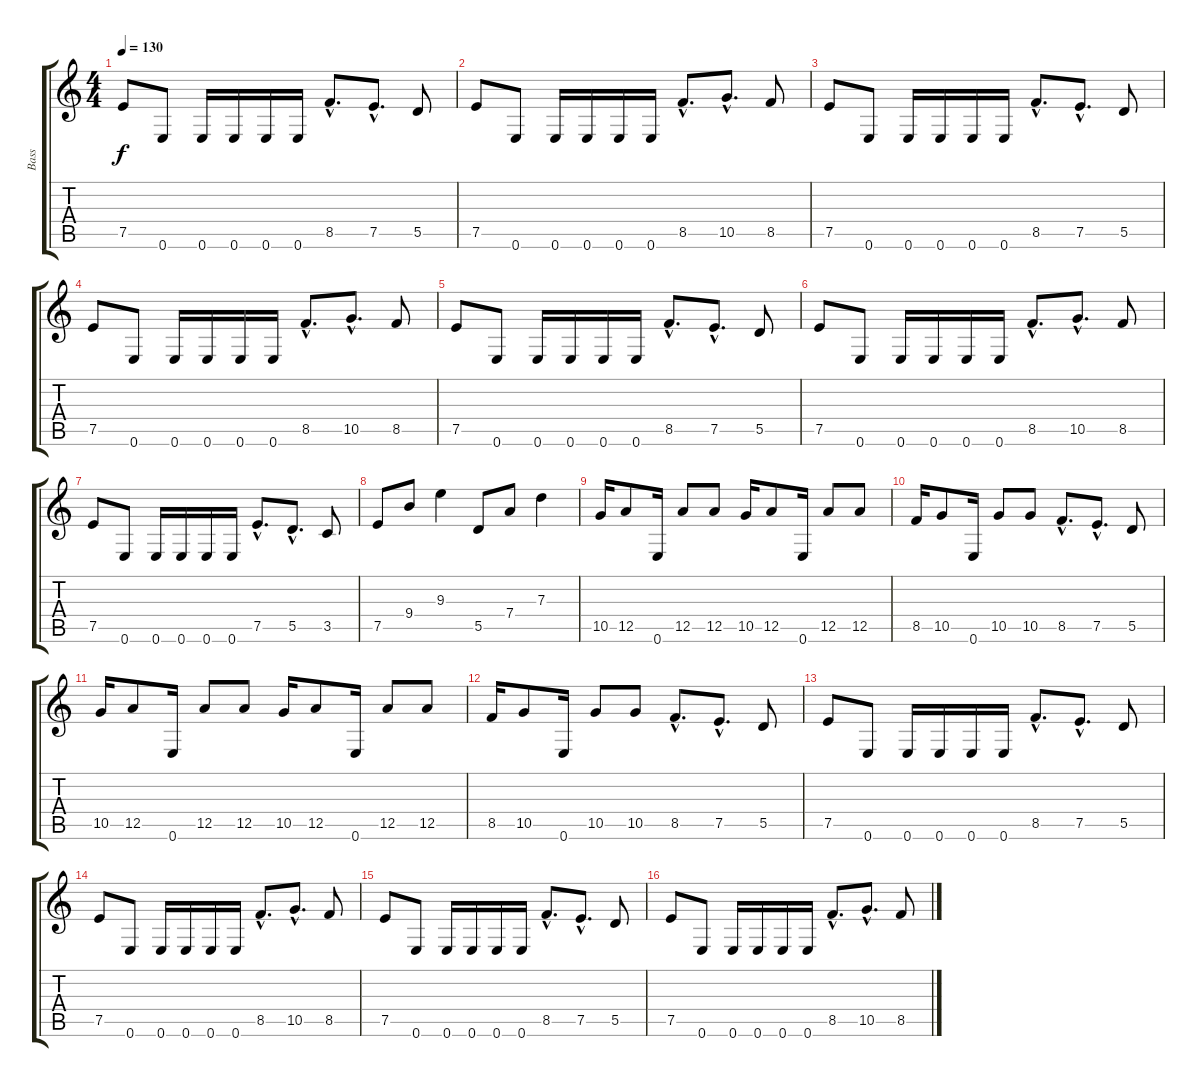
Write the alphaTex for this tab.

\track ("Bass" "Bass") {instrument electricbassfinger}
\staff {score tabs}
\tuning (E4 B3 G3 D3 A2 E2) {hide}
\ts (4 4)
\tempo 130
\clef g2
\ks c
7.5.8{dy f instrument electricbassfinger} 0.6.8 0.6.16 0.6.16 0.6.16 0.6.16 8.5{hac}.8{d} 7.5{hac}.8{d} 5.5.8 |
7.5.8 0.6.8 0.6.16 0.6.16 0.6.16 0.6.16 8.5{hac}.8{d} 10.5{hac}.8{d} 8.5.8 |
7.5.8 0.6.8 0.6.16 0.6.16 0.6.16 0.6.16 8.5{hac}.8{d} 7.5{hac}.8{d} 5.5.8 |
7.5.8 0.6.8 0.6.16 0.6.16 0.6.16 0.6.16 8.5{hac}.8{d} 10.5{hac}.8{d} 8.5.8 |
7.5.8 0.6.8 0.6.16 0.6.16 0.6.16 0.6.16 8.5{hac}.8{d} 7.5{hac}.8{d} 5.5.8 |
7.5.8 0.6.8 0.6.16 0.6.16 0.6.16 0.6.16 8.5{hac}.8{d} 10.5{hac}.8{d} 8.5.8 |
7.5.8 0.6.8 0.6.16 0.6.16 0.6.16 0.6.16 7.5{hac}.8{d} 5.5{hac}.8{d} 3.5.8 |
7.5.8 9.4.8 9.3.4 5.5.8 7.4.8 7.3.4 |
10.5.16 12.5.8 0.6.16 12.5.8 12.5.8 10.5.16 12.5.8 0.6.16 12.5.8 12.5.8 |
8.5.16 10.5.8 0.6.16 10.5.8 10.5.8 8.5{hac}.8{d} 7.5{hac}.8{d} 5.5.8 |
10.5.16 12.5.8 0.6.16 12.5.8 12.5.8 10.5.16 12.5.8 0.6.16 12.5.8 12.5.8 |
8.5.16 10.5.8 0.6.16 10.5.8 10.5.8 8.5{hac}.8{d} 7.5{hac}.8{d} 5.5.8 |
7.5.8 0.6.8 0.6.16 0.6.16 0.6.16 0.6.16 8.5{hac}.8{d} 7.5{hac}.8{d} 5.5.8 |
7.5.8 0.6.8 0.6.16 0.6.16 0.6.16 0.6.16 8.5{hac}.8{d} 10.5{hac}.8{d} 8.5.8 |
7.5.8 0.6.8 0.6.16 0.6.16 0.6.16 0.6.16 8.5{hac}.8{d} 7.5{hac}.8{d} 5.5.8 |
7.5.8 0.6.8 0.6.16 0.6.16 0.6.16 0.6.16 8.5{hac}.8{d} 10.5{hac}.8{d} 8.5.8
